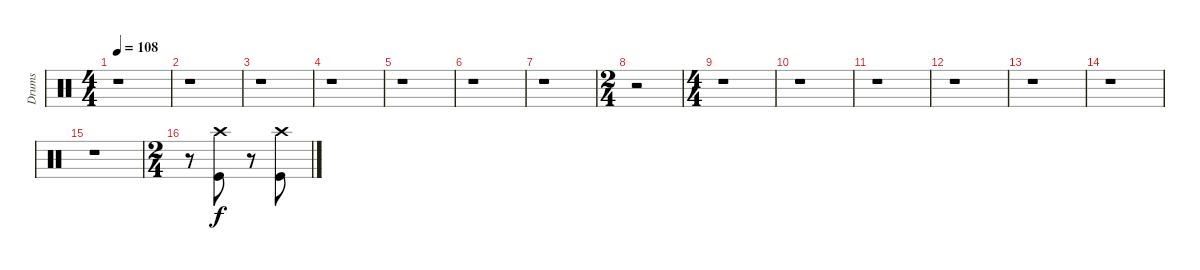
\track ("Drums" "Drums") {instrument percussion}
\staff {score}
\articulation defaults
\ts (4 4)
\tempo 108
\clef neutral
\ks c
r.1{dy f} |
r.1 |
r.1 |
r.1 |
r.1 |
r.1 |
r.1 |
\ts (2 4)
r.2 |
\ts (4 4)
r.1 |
r.1 |
r.1 |
r.1 |
r.1 |
r.1 |
r.1 |
\ts (2 4)
r.8 ("Crash high (hit)" "Kick (hit)").8 r.8 ("Crash high (hit)" "Kick (hit)").8
